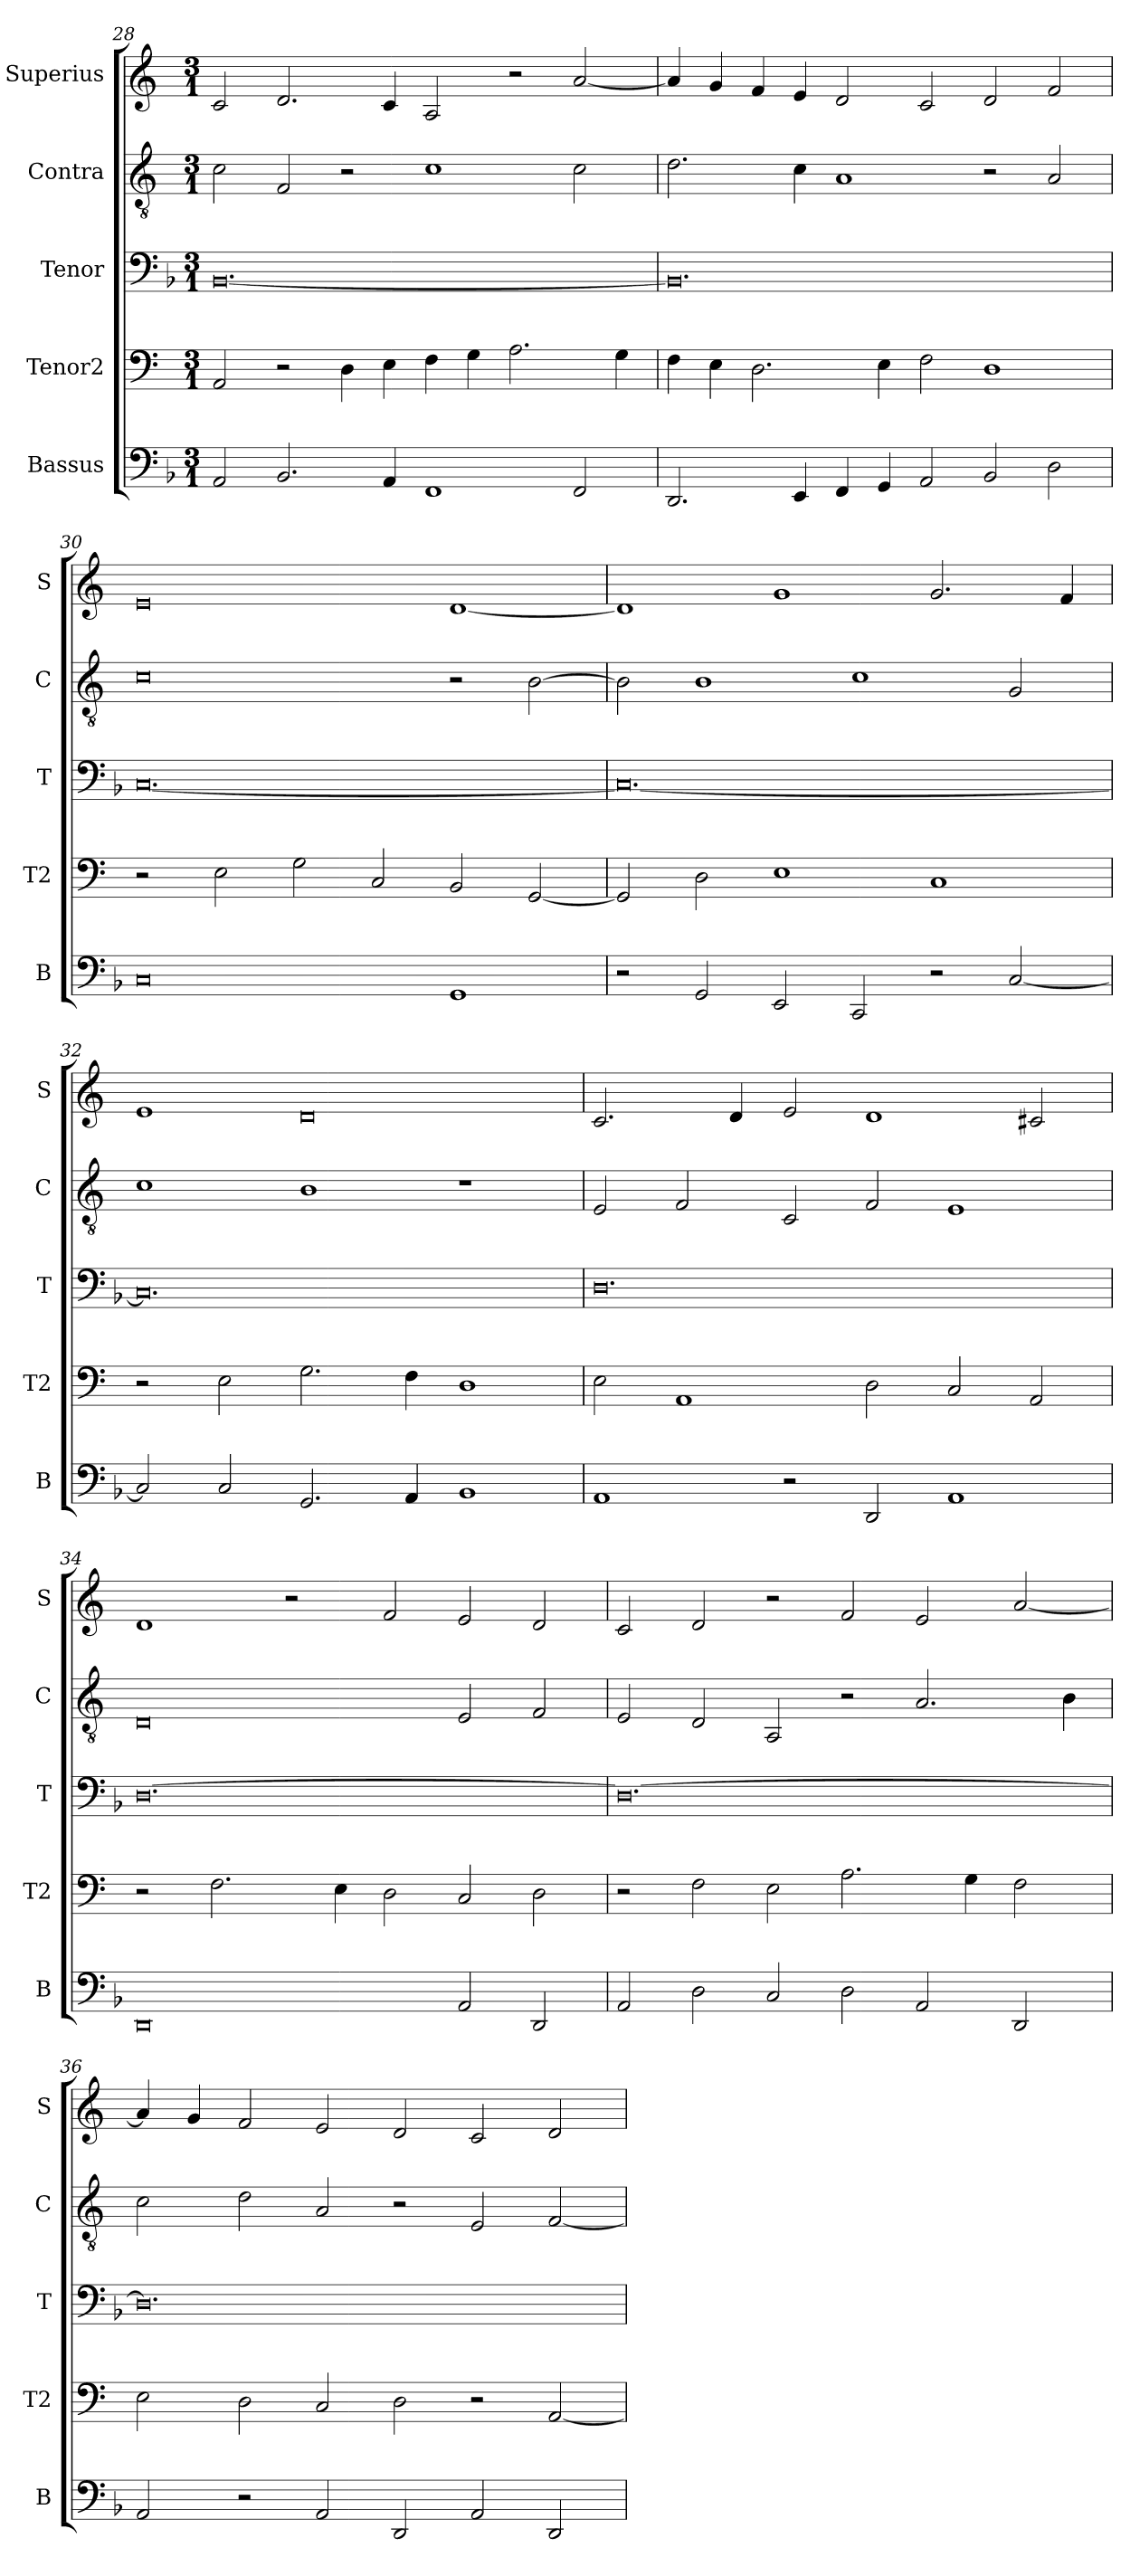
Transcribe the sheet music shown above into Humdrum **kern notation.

**kern	**kern	**kern	**kern	**kern
*part5	*part4	*part3	*part2	*part1
*staff5	*staff4	*staff3	*staff2	*staff1
*I"Bassus	*I"Tenor2	*I"Tenor	*I"Contra	*I"Superius
*I'B	*I'T2	*I'T	*I'C	*I'S
*clefF4	*clefF4	*clefF4	*clefGv2	*clefG2
*k[b-]	*k[]	*k[b-]	*k[]	*k[]
*M3/1	*M3/1	*M3/1	*M3/1	*M3/1
=28	=28	=28	=28	=28
2AA/	2AA/	[0.BB-	2c\	2c/
2.BB-/	2r	.	2F/	2.d/
.	4D\	.	2r	.
4AA/	4E\	.	.	4c/
1FF	4F\	.	1c	2A/
.	4G\	.	.	.
.	2.A\	.	.	2r
2FF/	.	.	2c\	[2a/
.	4G\	.	.	.
=29	=29	=29	=29	=29
2.DD/	4F\	0.BB-]	2.d\	4a/]
.	4E\	.	.	4g/
.	2.D\	.	.	4f/
4EE/	.	.	4c\	4e/
4FF/	.	.	1A	2d/
4GG/	4E\	.	.	.
2AA/	2F\	.	.	2c/
2BB-/	1D	.	2r	2d/
2D\	.	.	2A/	2f/
=30	=30	=30	=30	=30
0C	2r	[0.C	0c	0e
.	2E\	.	.	.
.	2G\	.	.	.
.	2C/	.	.	.
1GG	2BB/	.	2r	[1d
.	[2GG/	.	[2B\	.
=31	=31	=31	=31	=31
2r	2GG/]	0.C_	2B\]	1d]
2GG/	2D\	.	1B	.
2EE/	1E	.	.	1g
2CC/	.	.	1c	.
2r	1C	.	.	2.g/
[2C/	.	.	2G/	.
.	.	.	.	4f/
=32	=32	=32	=32	=32
2C/]	2r	0.C]	1c	1e
2C/	2E\	.	.	.
2.GG/	2.G\	.	1B	0d
4AA/	4F\	.	.	.
1BB-	1D	.	1r	.
=33	=33	=33	=33	=33
1AA	2E\	0.D	2E/	2.c/
.	1AA	.	2F/	.
.	.	.	.	4d/
2r	.	.	2C/	2e/
2DD/	2D\	.	2F/	1d
1AA	2C/	.	1E	.
.	2AA/	.	.	2c#X/
=34	=34	=34	=34	=34
0DD	2r	[0.D	0D	1d
.	2.F\	.	.	.
.	.	.	.	2r
.	4E\	.	.	.
.	2D\	.	.	2f/
2AA/	2C/	.	2E/	2e/
2DD/	2D\	.	2F/	2d/
=35	=35	=35	=35	=35
2AA/	2r	0.D_	2E/	2c/
2D\	2F\	.	2D/	2d/
2C/	2E\	.	2AA/	2r
2D\	2.A\	.	2r	2f/
2AA/	.	.	2.A/	2e/
.	4G\	.	.	.
2DD/	2F\	.	.	[2a/
.	.	.	4B\	.
=36	=36	=36	=36	=36
2AA/	2E\	0.D]	2c\	4a/]
.	.	.	.	4g/
2r	2D\	.	2d\	2f/
2AA/	2C/	.	2A/	2e/
2DD/	2D\	.	2r	2d/
2AA/	2r	.	2E/	2c/
2DD/	[2AA/	.	[2F/	2d/
=	=	=	=	=
*-	*-	*-	*-	*-
